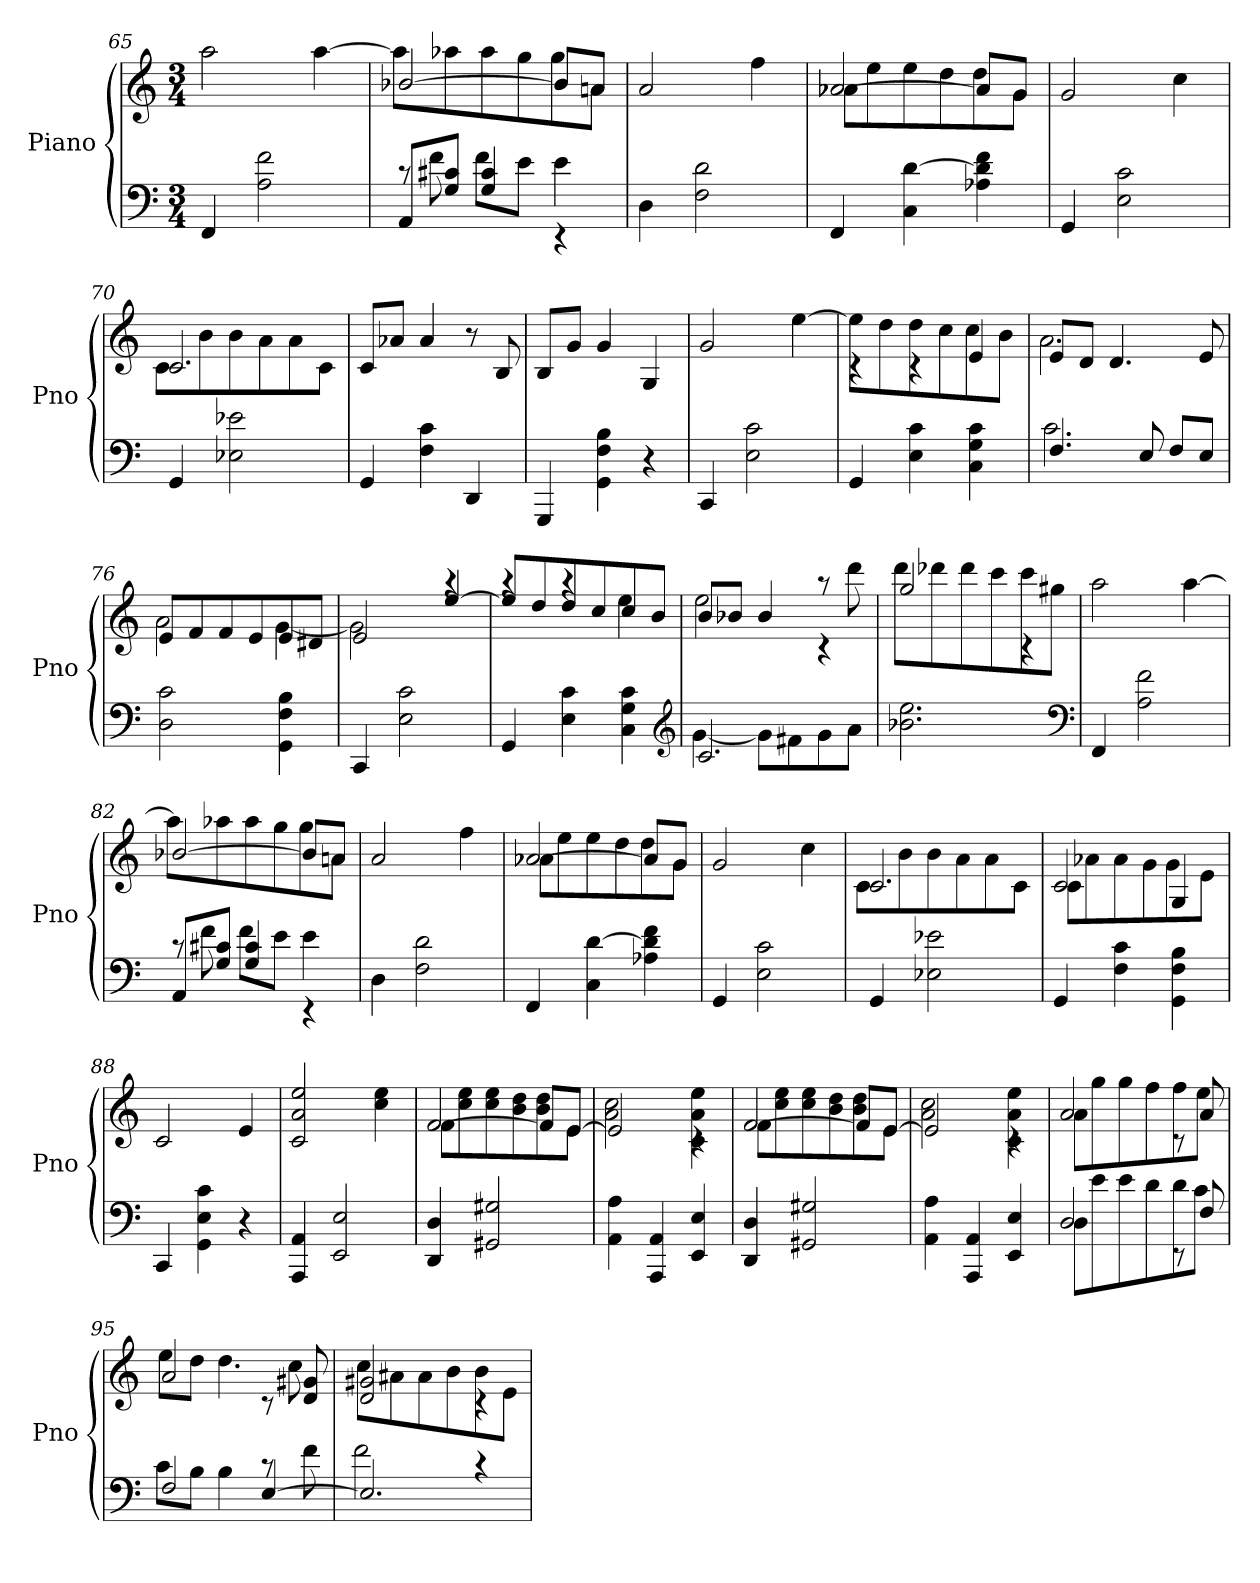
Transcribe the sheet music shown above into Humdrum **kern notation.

**kern	**kern
*part1	*part1
*staff2	*staff1
*I"Piano	*
*I'Pno	*
*clefF4	*clefG2
*k[]	*k[]
*M3/4	*M3/4
=65	=65
4FF	2aa
2A 2f	.
.	[4aa
=66	=66
*^	*^
8AAL	8rc	[2b-X	8aaL]
8G 8c#XJ	8f	.	8aa-X
4G 4c#	8fL	.	8aa-
.	8eJ	.	8gg
4rEE	4e	8b-L]	8gg
.	.	8aJ	8anJ
*v	*v	*	*
*	*v	*v
=67	=67
4D	2a
2F 2d	.
.	4ff
=68	=68
*	*^
4FF	[2a-X	8a-XL
.	.	8ee
4C [4d	.	8ee
.	.	8dd
4A-X 4d] 4f	8a-L]	8dd
.	8gJ	8gJ
*	*v	*v
=69	=69
4GG	2g
2E 2c	.
.	4cc
=70	=70
*	*^
4GG	2.c	8cL
.	.	8b
2E-X 2e-X	.	8b
.	.	8a
.	.	8a
.	.	8cJ
*	*v	*v
=71	=71
4GG	8cL
.	8a-XJ
4F 4c	4a-
4DD	8r
.	8B
=72	=72
4GGG	8BL
.	8gJ
4GG 4F 4B	4g
4r	4G
=73	=73
4CC	2g
2E 2c	.
.	[4ee
=74	=74
*	*^
4GG	4rc	8eeL]
.	.	8dd
4E 4c	4rc	8dd
.	.	8cc
4C 4G 4c	4e	8cc
.	.	8bJ
=75	=75	=75
*^	*	*
4.F	2.c	8eL	2.a
.	.	8dJ	.
.	.	4.d	.
8E	.	.	.
8FL	.	.	.
8EJ	.	8e	.
*v	*v	*	*
=76	=76	=76
2D 2c	8eL	2a
.	8f	.
.	8f	.
.	8e	.
4GG 4F 4B	8e	[4g
.	8d#XJ	.
=77	=77	=77
4CC	2e	2g]
2E 2c	.	.
.	[4ee	4raa
=78	=78	=78
4GG	8eeL]	4raa
.	8dd	.
4E 4c	8dd	4raa
.	8cc	.
4C 4G 4c	8cc	4ee
.	8bJ	.
*clefG2	*	*
=79	=79	=79
*^	*	*
2.c	[4g	8bL	2ee
.	.	8b-XJ	.
.	8gL]	4b-	.
.	8f#X	.	.
.	8g	4rc	8raa
.	8aJ	.	8ddd
*v	*v	*	*
=80	=80	=80
2.b-X 2.ee	2gg	8dddL
.	.	8ddd-X
.	.	8ddd-
.	.	8ccc
.	4rc	8ccc
.	.	8gg#XJ
*	*v	*v
*clefF4	*
=81	=81
4FF	2aa
2A 2f	.
.	[4aa
=82	=82
*^	*^
8AAL	8rc	[2b-X	8aaL]
8G 8c#XJ	8f	.	8aa-X
4G 4c#	8fL	.	8aa-
.	8eJ	.	8gg
4rEE	4e	8b-L]	8gg
.	.	8aJ	8anJ
*v	*v	*	*
*	*v	*v
=83	=83
4D	2a
2F 2d	.
.	4ff
=84	=84
*	*^
4FF	[2a-X	8a-XL
.	.	8ee
4C [4d	.	8ee
.	.	8dd
4A-X 4d] 4f	8a-L]	8dd
.	8gJ	8gJ
*	*v	*v
=85	=85
4GG	2g
2E 2c	.
.	4cc
=86	=86
*	*^
4GG	2.c	8cL
.	.	8b
2E-X 2e-X	.	8b
.	.	8a
.	.	8a
.	.	8cJ
=87	=87	=87
4GG	2c	8cL
.	.	8a-X
4F 4c	.	8a-
.	.	8g
4GG 4F 4B	4G	8g
.	.	8eJ
*	*v	*v
=88	=88
4CC	2c
4GG 4E 4c	.
4r	4e
=89	=89
4AAA 4AA	2c 2a 2ee
2EE 2E	.
.	4cc 4ee
=90	=90
*	*^
4DD 4D	[2f	8fL
.	.	8cc 8ee
2GG#X 2G#X	.	8cc 8ee
.	.	8b 8dd
.	8fL]	8b 8dd
.	[8eJ	8eJ
=91	=91	=91
4AA 4A	2e]	2a 2cc
4AAA 4AA	.	.
4EE 4E	4rc	4c 4a 4ee
=92	=92	=92
4DD 4D	[2f	8fL
.	.	8cc 8ee
2GG#X 2G#X	.	8cc 8ee
.	.	8b 8dd
.	8fL]	8b 8dd
.	[8eJ	8eJ
=93	=93	=93
4AA 4A	2e]	2a 2cc
4AAA 4AA	.	.
4EE 4E	4rc	4c 4a 4ee
=94	=94	=94
*^	*	*
2D	8DL	2a	8aL
.	8e	.	8gg
.	8e	.	8gg
.	8d	.	8ff
8rEE	8d	8rc	8ff
8F	8cJ	8a	8eeJ
=95	=95	=95	=95
2F	8cL	2a	8eeL
.	8BJ	.	8ddJ
.	4B	.	4.dd
[4E	8rc	8rc	.
.	8f	8d 8g#X	8cc
=96	=96	=96	=96
2.E]	2f	2d 2g#X	8ccL
.	.	.	8a#X
.	.	.	8a#
.	.	.	8b
.	4rc	4rc	8b
.	.	.	8eJ
*v	*v	*	*
*	*v	*v
=	=
*-	*-
